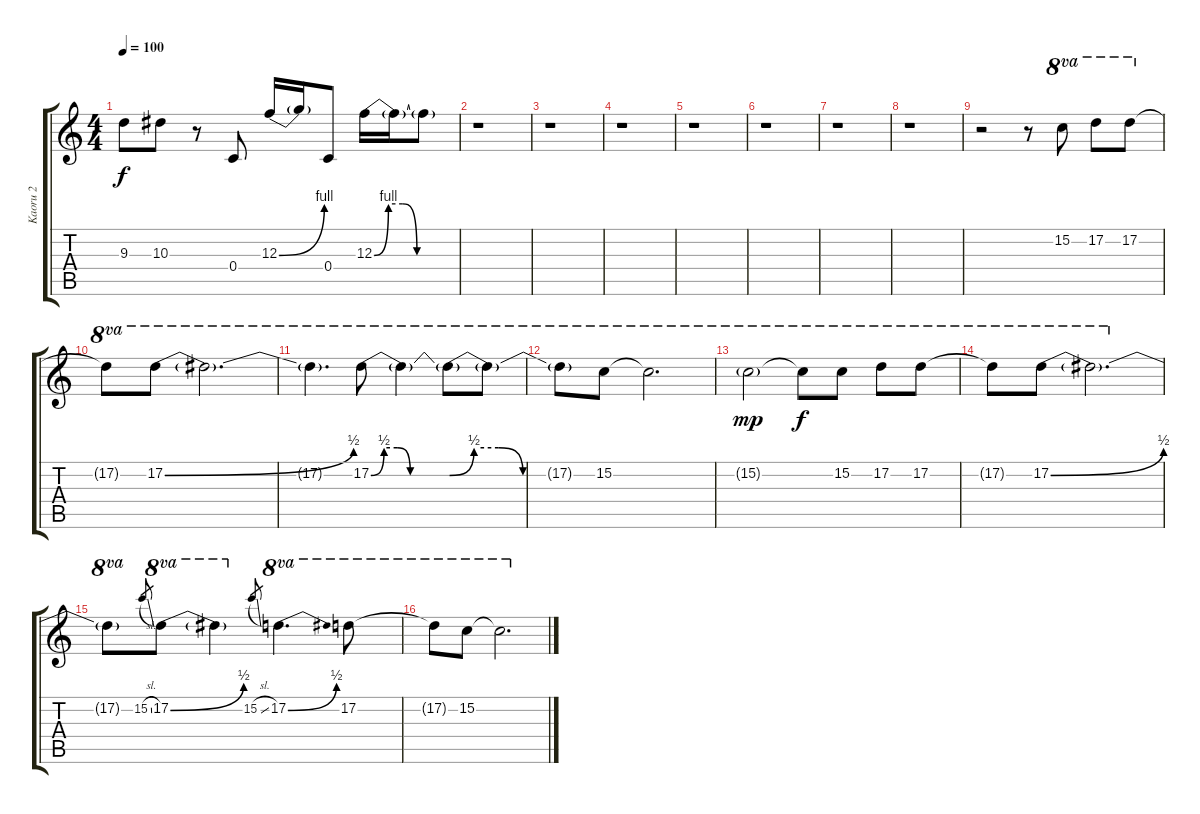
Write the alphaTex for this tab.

\track ("Kaoru 2" "Kaoru 2") {instrument overdrivenguitar}
\staff {score tabs}
\tuning (D4 A3 F3 C3 G2 D2) {hide}
\ts (4 4)
\tempo 100
\clef g2
\ks c
9.3{t}.8{dy f} 10.3.8 r.8 0.4.8 12.3{be (bend 0 0 60 4)}.16 12.3{t}.16 0.4.8 12.3{be (custom 0 0 10 4 20 4 30 0 60 0)}.16 12.3{t}.16 12.3{t}.8 |
r.1 |
r.1 |
r.1 |
r.1 |
r.1 |
r.1 |
r.1 |
r.2 r.8 15.2.8{ot 8va} 17.2.8{ot 8va} 17.2.8{ot 8va} |
17.2{t}.8{ot 8va} 17.2{be (bend 0 0 60 2)}.8{ot 8va} 17.2{t}.2{d ot 8va} |
17.2{t}.4{d ot 8va} 17.2{be (custom 0 0 10 2 20 2 30 0 60 0)}.8{ot 8va} 17.2{t}.4{ot 8va} 17.2{be (custom 0 0 10 2 20 2 30 0 60 0) t}.8{ot 8va} 17.2{t}.8{ot 8va} |
17.2{t}.8{ot 8va} 15.2.8{ot 8va} 15.2{t}.2{d ot 8va} |
15.2{g}.2{ot 8va dy mp} 15.2{t}.8{ot 8va dy f} 15.2.8{ot 8va} 17.2.8{ot 8va} 17.2.8{ot 8va} |
17.2{t}.8{ot 8va} 17.2{be (bend 0 0 60 2)}.8{ot 8va} 17.2{t}.2{d ot 8va} |
17.2{t}.8{ot 8va} 15.2{sl}.8{gr} 17.2{be (bend 0 0 60 2)}.8{ot 8va} 17.2{t}.4{ot 8va} 15.2{sl}.8{gr} 17.2{be (bend 0 0 60 2)}.4{d ot 8va} 17.2.8{ot 8va} |
17.2{t}.8{ot 8va} 15.2.8{ot 8va} 15.2{t}.2{d ot 8va}
